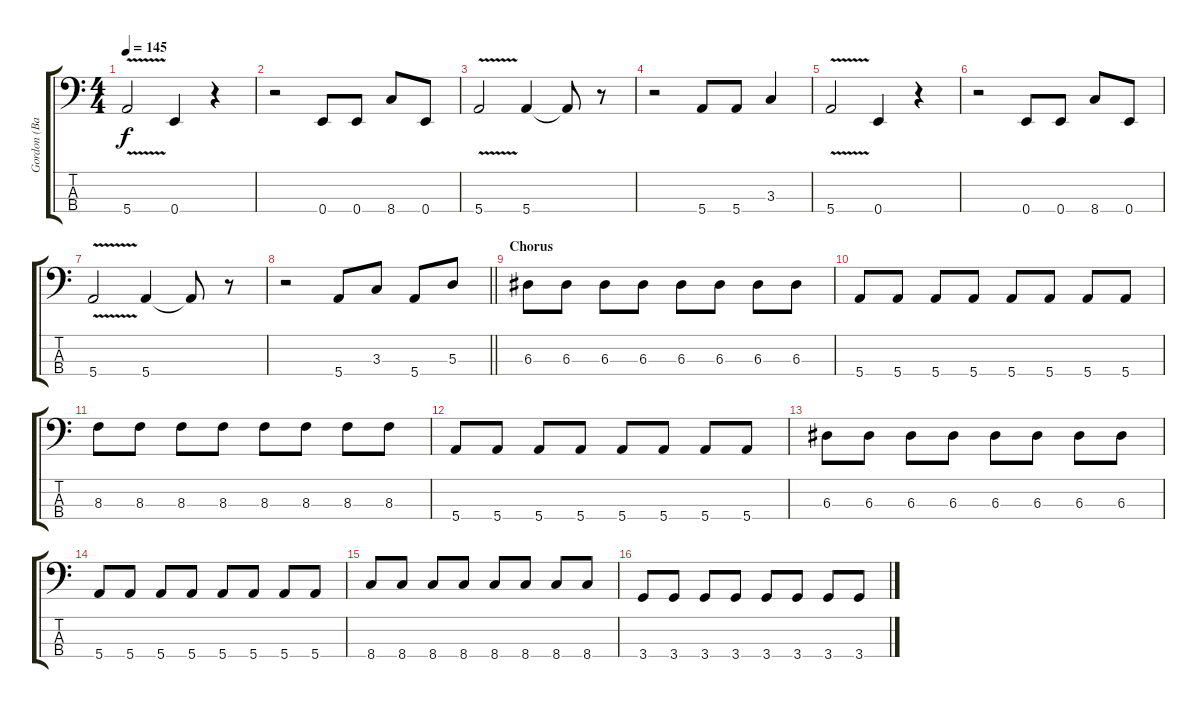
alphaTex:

\track ("Gordon (Bass)" "Gordon (Ba") {instrument electricbasspick}
\staff {score tabs}
\tuning (G2 D2 A1 E1) {hide}
\ts (4 4)
\tempo 145
\clef f4
\ks c
5.4{v}.2{dy f} 0.4.4 r.4 |
r.2 0.4.8 0.4.8 8.4.8 0.4.8 |
5.4{v}.2 5.4.4 5.4{t}.8 r.8 |
r.2 5.4.8 5.4.8 3.3.4 |
5.4{v}.2 0.4.4 r.4 |
r.2 0.4.8 0.4.8 8.4.8 0.4.8 |
5.4{v}.2 5.4.4 5.4{t}.8 r.8 |
\barLineRight lightlight
r.2 5.4.8 3.3.8 5.4.8 5.3.8 |
\section ("" "Chorus")
6.3.8 6.3.8 6.3.8 6.3.8 6.3.8 6.3.8 6.3.8 6.3.8 |
5.4.8 5.4.8 5.4.8 5.4.8 5.4.8 5.4.8 5.4.8 5.4.8 |
8.3.8 8.3.8 8.3.8 8.3.8 8.3.8 8.3.8 8.3.8 8.3.8 |
5.4.8 5.4.8 5.4.8 5.4.8 5.4.8 5.4.8 5.4.8 5.4.8 |
6.3.8 6.3.8 6.3.8 6.3.8 6.3.8 6.3.8 6.3.8 6.3.8 |
5.4.8 5.4.8 5.4.8 5.4.8 5.4.8 5.4.8 5.4.8 5.4.8 |
8.4.8 8.4.8 8.4.8 8.4.8 8.4.8 8.4.8 8.4.8 8.4.8 |
3.4.8 3.4.8 3.4.8 3.4.8 3.4.8 3.4.8 3.4.8 3.4.8
